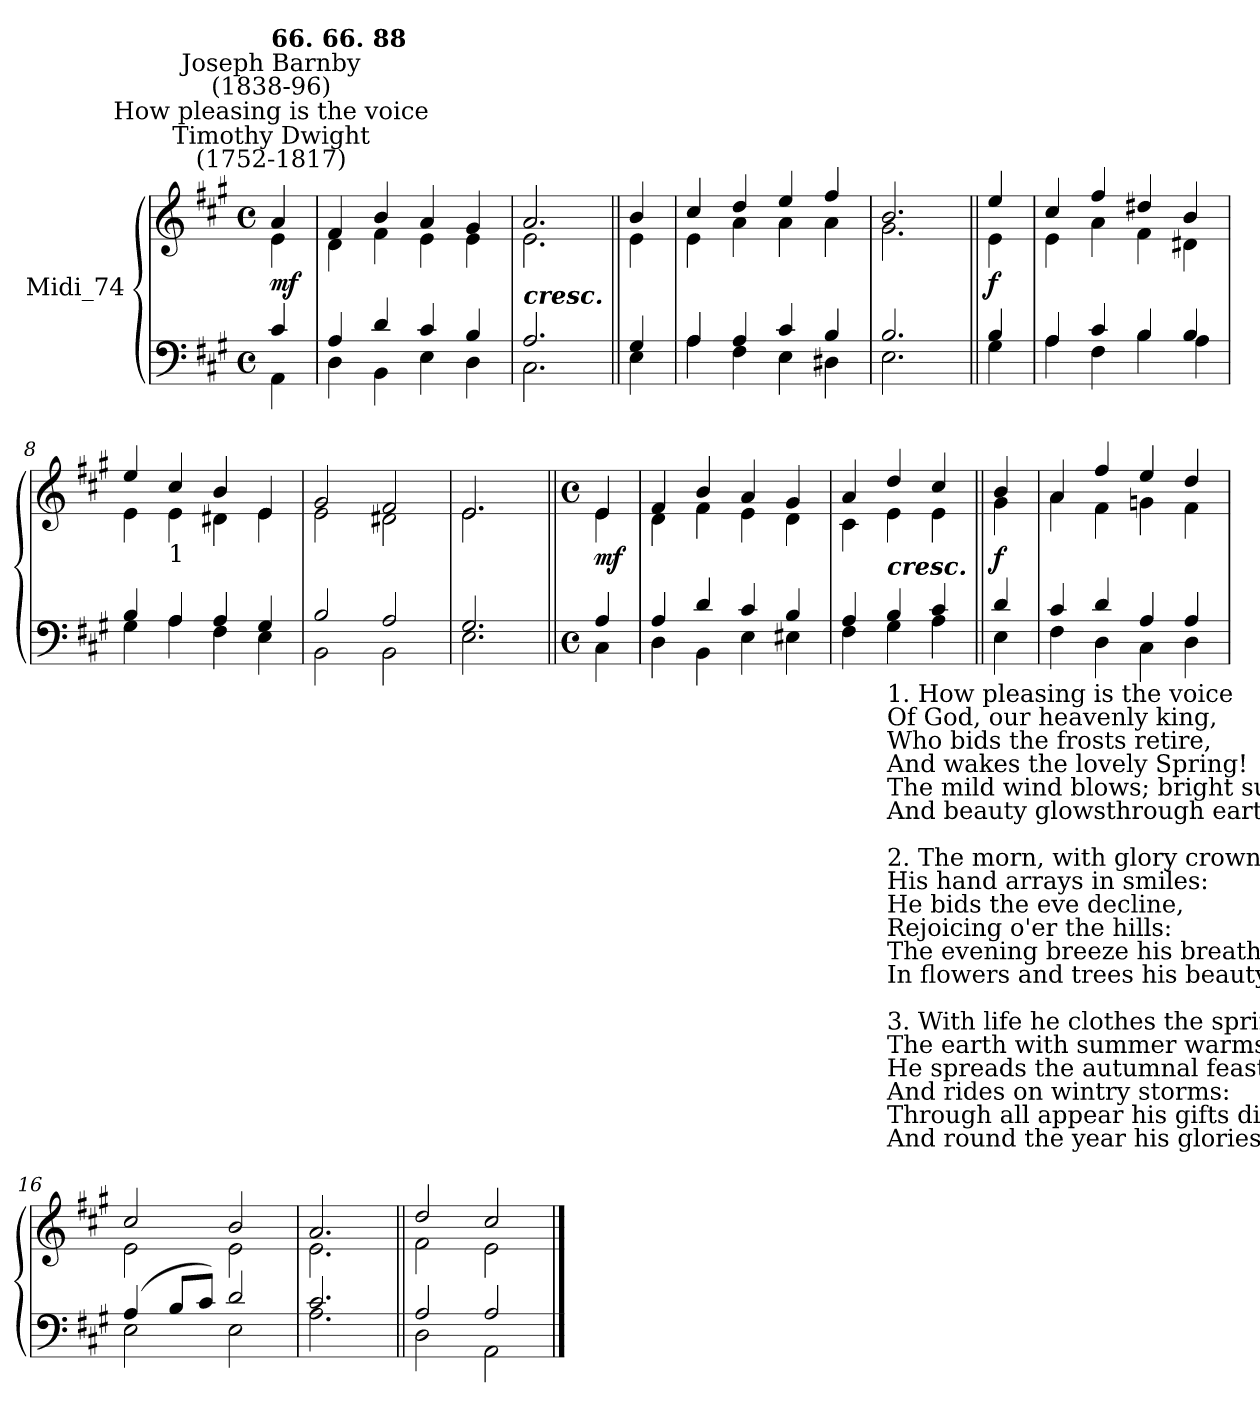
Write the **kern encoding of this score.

**kern	**kern	**dynam
*part2	*part1	*part1
*staff2	*staff1	*staff1
*I"Midi_74	*I"Midi_74	*
*clefF4	*clefG2	*
*k[f#c#g#]	*k[f#c#g#]	*
*A:	*A:	*
*M4/4	*M4/4	*
*met(c)	*met(c)	*
=	=	=
*^	*^	*
!	!	!LO:TX:a:cj:t=Timothy Dwight\n(1752-1817)	!	!
!	!	!LO:TX:a:cj:t=How pleasing is the voice	!	!
!	!	!LO:TX:a:cj:t=Joseph Barnby\n(1838-96)	!	!
!	!	!LO:TX:a:B:t=66. 66. 88	!	!
!	!	!	!	!LO:DY:b
4c#/	4AA\	4a/	4e\	mf
=1	=1	=1	=1	=1
4A/	4D\	4f#/	4d\	.
4d/	4BB\	4b/	4f#\	.
4c#/	4E\	4a/	4e\	.
4B/	4D\	4g#/	4e\	.
=2	=2	=2	=2	=2
!LO:TX:a:Bi:t=cresc.	!	!	!	!
2.A/	2.C#\	2.a/	2.e\	.
=3||	=3||	=3||	=3||	=3||
4G#/	4E\	4b/	4e\	.
=4	=4	=4	=4	=4
4A/	4A\	4cc#/	4e\	.
4A/	4F#\	4dd/	4a\	.
4c#/	4E\	4ee/	4a\	.
4B/	4D#X\	4ff#/	4a\	.
=5	=5	=5	=5	=5
2.B/	2.E\	2.b/	2.g#\	.
=6||	=6||	=6||	=6||	=6||
!	!	!	!	!LO:DY:b
4B/	4G#\	4ee/	4e\	f
=7	=7	=7	=7	=7
4A/	4A\	4cc#/	4e\	.
4c#/	4F#\	4ff#/	4a\	.
4B/	4B\	4dd#X/	4f#\	.
4B/	4A\	4b/	4d#X\	.
=8	=8	=8	=8	=8
4B/	4G#\	4ee/	4e\	.
!	!	!LO:TX:b:t=1	!	!
4A/	4A\	4cc#/	4e\	.
4A/	4F#\	4b/	4d#X\	.
4G#/	4E\	4e/	4e\	.
=9	=9	=9	=9	=9
2B/	2BB\	2g#/	2e\	.
2A/	2BB\	2f#/	2d#X\	.
=10	=10	=10	=10	=10
2.G#/	2.E\	2.e/	2.e\	.
!!LO:LB:g=z	!!
=11||	=11||	=11||	=11||	=11||
*M4/4	*	*M4/4	*	*
*met(c)	*	*met(c)	*	*
!	!	!	!	!LO:DY:b
4A/	4C#\	4e/	4e\	mf
=12	=12	=12	=12	=12
4A/	4D\	4f#/	4d\	.
4d/	4BB\	4b/	4f#\	.
4c#/	4E\	4a/	4e\	.
4B/	4E#X\	4g#/	4d\	.
=13	=13	=13	=13	=13
4A/	4F#\	4a/	4c#\	.
!LO:TX:a:Bi:t=cresc.	!	!	!	!
!LO:TX:b:t=1. How pleasing is the voice\nOf God, our heavenly king,\nWho bids the frosts retire,\nAnd wakes the lovely Spring!\nThe mild wind blows; bright suns arise,\nAnd beauty glowsthrough earth and skies.\n\n2. The morn, with glory crowned,\nHis hand arrays in smiles&colon;\nHe bids the eve decline,\nRejoicing o'er the hills&colon;\nThe evening breeze his breath perfumes,\nIn flowers and trees his beauty blooms.\n\n3. With life he clothes the spring,\nThe earth with summer warms,\nHe spreads the autumnal feast,\nAnd rides on wintry storms&colon;\nThrough all appear his gifts divine,\nAnd round the year his glories shine.	!	!	!	!
4B/	4G#\	4dd/	4e\	.
4c#/	4A\	4cc#/	4e\	.
=14||	=14||	=14||	=14||	=14||
!	!	!	!	!LO:DY:b
4d/	4E\	4b/	4g#\	f
=15	=15	=15	=15	=15
4c#/	4F#\	4a/	4a\	.
4d/	4D\	4ff#/	4f#\	.
4A/	4C#\	4ee/	4gn\	.
4A/	4D\	4dd/	4f#\	.
=16	=16	=16	=16	=16
(>4A/	2E\	2cc#/	2e\	.
8B/L	.	.	.	.
8c#/J)	.	.	.	.
2d/	2E\	2b/	2e\	.
=17	=17	=17	=17	=17
2.c#/	2.A\	2.a/	2.e\	.
=18||	=18||	=18||	=18||	=18||
2A/	2D\	2dd/	2f#\	.
2A/	2AA\	2cc#/	2e\	.
*v	*v	*	*	*
*	*v	*v	*
==	==	==
*-	*-	*-
